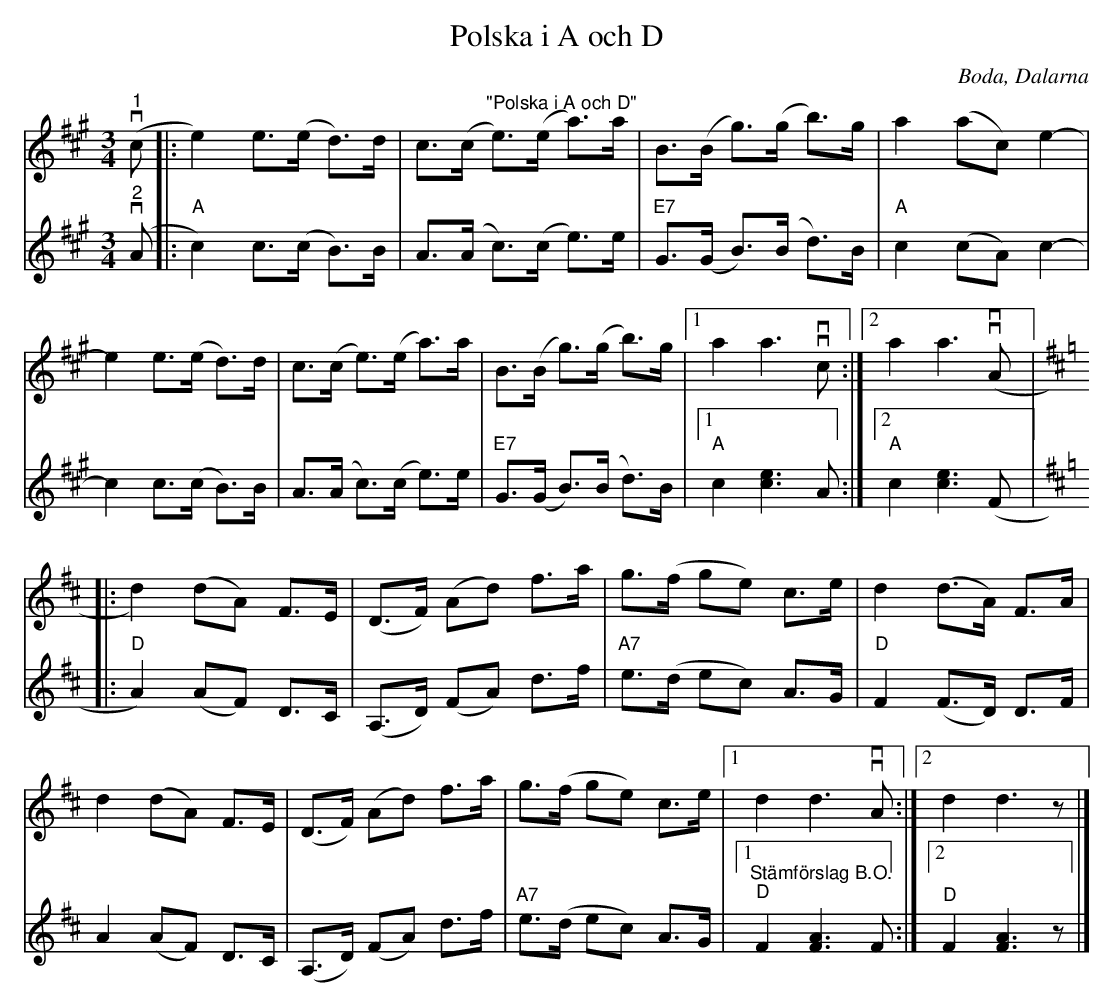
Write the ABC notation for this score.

X:1
T:Polska i A och D
O:Boda, Dalarna
L:1/8
M:3/4
K:A
V:1
"^1"v (c |: e2) e>(e d>)d | c>(c"^\"Polska i A och D\"" e>)(e a>)a | B>(B g>)(g b>)g | a2 (ac) e2- |
e2 e>(e d>)d | c>(c e>)(e a>)a | B>(B g>)(g b>)g |1 a2 a3vv c :|2 a2 a3vv (A |:
[K:D] d2) (dA) F>E | (D>F) (Ad) f>a | g>(f ge) c>e | d2 (d>A) F>A |
d2 (dA) F>E | (D>F) (Ad) f>a | g>(f ge) c>e |1 d2 d3vv A :|2 d2 d3 z |]
V:2
"^2"v (A |:"A" c2) c>(c B>)B | A>(A c>)(c e>)e |"E7" G>(G B>)(B d>)B |"A" c2 (cA) c2- |
c2 c>(c B>)B | A>(A c>)(c e>)e |"E7" G>(G B>)(B d>)B |1"A" c2 [ce]3 A :|2"A" c2 [ce]3 (F |:
[K:D]"D" A2) (AF) D>C | (A,>D) (FA) d>f |"A7" e>(d ec) A>G |"D" F2 (F>D) D>F |
A2 (AF) D>C | (A,>D) (FA) d>f |"A7" e>(d ec) A>G |1"^Stämförslag B.O.""D" F2 [FA]3 F :|2"D" F2 [FA]3 z |]
